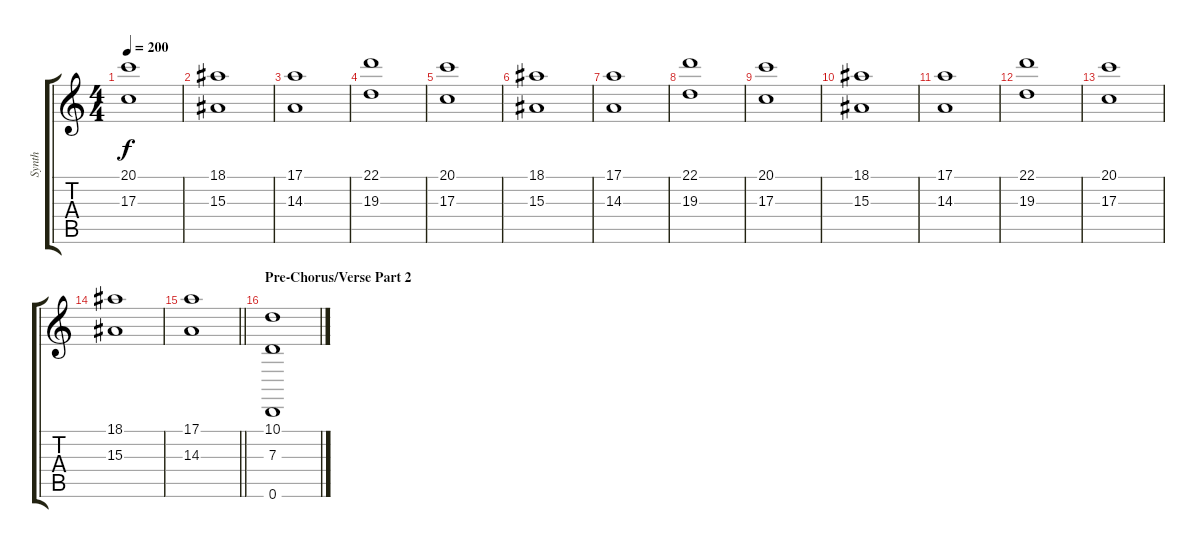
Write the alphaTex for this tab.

\track ("Synth" "Synth") {instrument lead2sawtooth}
\staff {score tabs}
\tuning (E4 B3 G3 D3 A2 D2) {hide}
\ts (4 4)
\tempo 200
\clef g2
\ks c
(20.1 17.3).1{dy f} |
(18.1 15.3).1 |
(17.1 14.3).1 |
(22.1 19.3).1 |
(20.1 17.3).1 |
(18.1 15.3).1 |
(17.1 14.3).1 |
(22.1 19.3).1 |
(20.1 17.3).1 |
(18.1 15.3).1 |
(17.1 14.3).1 |
(22.1 19.3).1 |
(20.1 17.3).1 |
(18.1 15.3).1 |
\barLineRight lightlight
(17.1 14.3).1 |
\section ("" "Pre-Chorus/Verse Part 2")
(10.1 7.3 0.6).1
